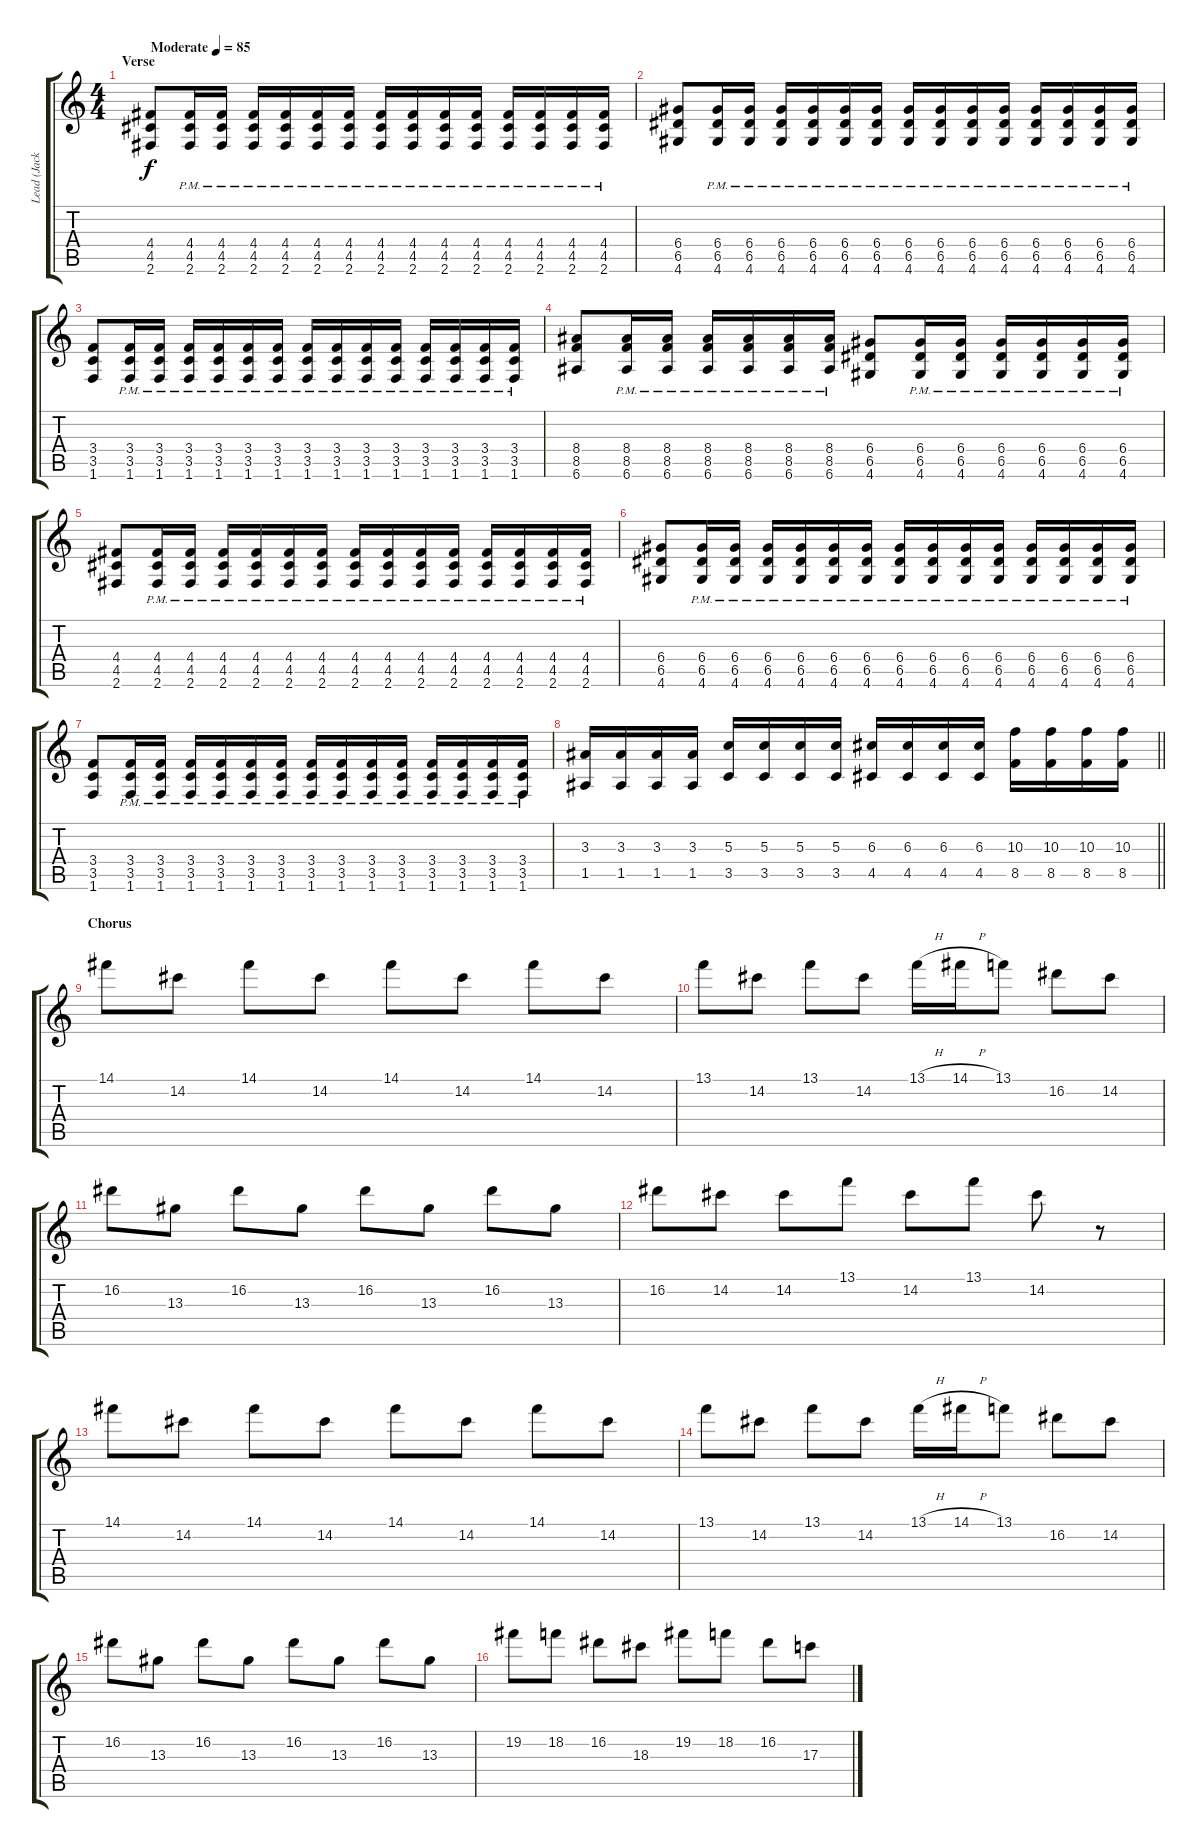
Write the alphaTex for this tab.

\track ("Lead (Jack)" "Lead (Jack") {instrument overdrivenguitar}
\staff {score tabs}
\tuning (E4 B3 G3 D3 A2 E2) {hide}
\ts (4 4)
\section ("" "Verse")
\tempo (85 "Moderate")
\clef g2
\ks c
(4.4 4.5 2.6).8{dy f instrument overdrivenguitar} (4.4{pm} 4.5{pm} 2.6{pm}).16 (4.4{pm} 4.5{pm} 2.6{pm}).16 (4.4{pm} 4.5{pm} 2.6{pm}).16 (4.4{pm} 4.5{pm} 2.6{pm}).16 (4.4{pm} 4.5{pm} 2.6{pm}).16 (4.4{pm} 4.5{pm} 2.6{pm}).16 (4.4{pm} 4.5{pm} 2.6{pm}).16 (4.4{pm} 4.5{pm} 2.6{pm}).16 (4.4{pm} 4.5{pm} 2.6{pm}).16 (4.4{pm} 4.5{pm} 2.6{pm}).16 (4.4{pm} 4.5{pm} 2.6{pm}).16 (4.4{pm} 4.5{pm} 2.6{pm}).16 (4.4{pm} 4.5{pm} 2.6{pm}).16 (4.4{pm} 4.5{pm} 2.6{pm}).16 |
(6.4 6.5 4.6).8 (6.4{pm} 6.5{pm} 4.6{pm}).16 (6.4{pm} 6.5{pm} 4.6{pm}).16 (6.4{pm} 6.5{pm} 4.6{pm}).16 (6.4{pm} 6.5{pm} 4.6{pm}).16 (6.4{pm} 6.5{pm} 4.6{pm}).16 (6.4{pm} 6.5{pm} 4.6{pm}).16 (6.4{pm} 6.5{pm} 4.6{pm}).16 (6.4{pm} 6.5{pm} 4.6{pm}).16 (6.4{pm} 6.5{pm} 4.6{pm}).16 (6.4{pm} 6.5{pm} 4.6{pm}).16 (6.4{pm} 6.5{pm} 4.6{pm}).16 (6.4{pm} 6.5{pm} 4.6{pm}).16 (6.4{pm} 6.5{pm} 4.6{pm}).16 (6.4{pm} 6.5{pm} 4.6{pm}).16 |
(3.4 3.5 1.6).8 (3.4{pm} 3.5{pm} 1.6{pm}).16 (3.4{pm} 3.5{pm} 1.6{pm}).16 (3.4{pm} 3.5{pm} 1.6{pm}).16 (3.4{pm} 3.5{pm} 1.6{pm}).16 (3.4{pm} 3.5{pm} 1.6{pm}).16 (3.4{pm} 3.5{pm} 1.6{pm}).16 (3.4{pm} 3.5{pm} 1.6{pm}).16 (3.4{pm} 3.5{pm} 1.6{pm}).16 (3.4{pm} 3.5{pm} 1.6{pm}).16 (3.4{pm} 3.5{pm} 1.6{pm}).16 (3.4{pm} 3.5{pm} 1.6{pm}).16 (3.4{pm} 3.5{pm} 1.6{pm}).16 (3.4{pm} 3.5{pm} 1.6{pm}).16 (3.4{pm} 3.5{pm} 1.6{pm}).16 |
(8.4 8.5 6.6).8 (8.4{pm} 8.5{pm} 6.6{pm}).16 (8.4{pm} 8.5{pm} 6.6{pm}).16 (8.4{pm} 8.5{pm} 6.6{pm}).16 (8.4{pm} 8.5{pm} 6.6{pm}).16 (8.4{pm} 8.5{pm} 6.6{pm}).16 (8.4{pm} 8.5{pm} 6.6{pm}).16 (6.4 6.5 4.6).8 (6.4{pm} 6.5{pm} 4.6{pm}).16 (6.4{pm} 6.5{pm} 4.6{pm}).16 (6.4{pm} 6.5{pm} 4.6{pm}).16 (6.4{pm} 6.5{pm} 4.6{pm}).16 (6.4{pm} 6.5{pm} 4.6{pm}).16 (6.4{pm} 6.5{pm} 4.6{pm}).16 |
(4.4 4.5 2.6).8 (4.4{pm} 4.5{pm} 2.6{pm}).16 (4.4{pm} 4.5{pm} 2.6{pm}).16 (4.4{pm} 4.5{pm} 2.6{pm}).16 (4.4{pm} 4.5{pm} 2.6{pm}).16 (4.4{pm} 4.5{pm} 2.6{pm}).16 (4.4{pm} 4.5{pm} 2.6{pm}).16 (4.4{pm} 4.5{pm} 2.6{pm}).16 (4.4{pm} 4.5{pm} 2.6{pm}).16 (4.4{pm} 4.5{pm} 2.6{pm}).16 (4.4{pm} 4.5{pm} 2.6{pm}).16 (4.4{pm} 4.5{pm} 2.6{pm}).16 (4.4{pm} 4.5{pm} 2.6{pm}).16 (4.4{pm} 4.5{pm} 2.6{pm}).16 (4.4{pm} 4.5{pm} 2.6{pm}).16 |
(6.4 6.5 4.6).8 (6.4{pm} 6.5{pm} 4.6{pm}).16 (6.4{pm} 6.5{pm} 4.6{pm}).16 (6.4{pm} 6.5{pm} 4.6{pm}).16 (6.4{pm} 6.5{pm} 4.6{pm}).16 (6.4{pm} 6.5{pm} 4.6{pm}).16 (6.4{pm} 6.5{pm} 4.6{pm}).16 (6.4{pm} 6.5{pm} 4.6{pm}).16 (6.4{pm} 6.5{pm} 4.6{pm}).16 (6.4{pm} 6.5{pm} 4.6{pm}).16 (6.4{pm} 6.5{pm} 4.6{pm}).16 (6.4{pm} 6.5{pm} 4.6{pm}).16 (6.4{pm} 6.5{pm} 4.6{pm}).16 (6.4{pm} 6.5{pm} 4.6{pm}).16 (6.4{pm} 6.5{pm} 4.6{pm}).16 |
(3.4 3.5 1.6).8 (3.4{pm} 3.5{pm} 1.6{pm}).16 (3.4{pm} 3.5{pm} 1.6{pm}).16 (3.4{pm} 3.5{pm} 1.6{pm}).16 (3.4{pm} 3.5{pm} 1.6{pm}).16 (3.4{pm} 3.5{pm} 1.6{pm}).16 (3.4{pm} 3.5{pm} 1.6{pm}).16 (3.4{pm} 3.5{pm} 1.6{pm}).16 (3.4{pm} 3.5{pm} 1.6{pm}).16 (3.4{pm} 3.5{pm} 1.6{pm}).16 (3.4{pm} 3.5{pm} 1.6{pm}).16 (3.4{pm} 3.5{pm} 1.6{pm}).16 (3.4{pm} 3.5{pm} 1.6{pm}).16 (3.4{pm} 3.5{pm} 1.6{pm}).16 (3.4{pm} 3.5{pm} 1.6{pm}).16 |
\barLineRight lightlight
(3.3 1.5).16 (3.3 1.5).16 (3.3 1.5).16 (3.3 1.5).16 (5.3 3.5).16 (5.3 3.5).16 (5.3 3.5).16 (5.3 3.5).16 (6.3 4.5).16 (6.3 4.5).16 (6.3 4.5).16 (6.3 4.5).16 (10.3 8.5).16 (10.3 8.5).16 (10.3 8.5).16 (10.3 8.5).16 |
\section ("" "Chorus")
14.1.8 14.2.8 14.1.8 14.2.8 14.1.8 14.2.8 14.1.8 14.2.8 |
13.1.8 14.2.8 13.1.8 14.2.8 13.1{h}.16 14.1{h}.16 13.1.8 16.2.8 14.2.8 |
16.2.8 13.3.8 16.2.8 13.3.8 16.2.8 13.3.8 16.2.8 13.3.8 |
16.2.8 14.2.8 14.2.8 13.1.8 14.2.8 13.1.8 14.2.8 r.8 |
14.1.8 14.2.8 14.1.8 14.2.8 14.1.8 14.2.8 14.1.8 14.2.8 |
13.1.8 14.2.8 13.1.8 14.2.8 13.1{h}.16 14.1{h}.16 13.1.8 16.2.8 14.2.8 |
16.2.8 13.3.8 16.2.8 13.3.8 16.2.8 13.3.8 16.2.8 13.3.8 |
19.2.8 18.2.8 16.2.8 18.3.8 19.2.8 18.2.8 16.2.8 17.3.8
